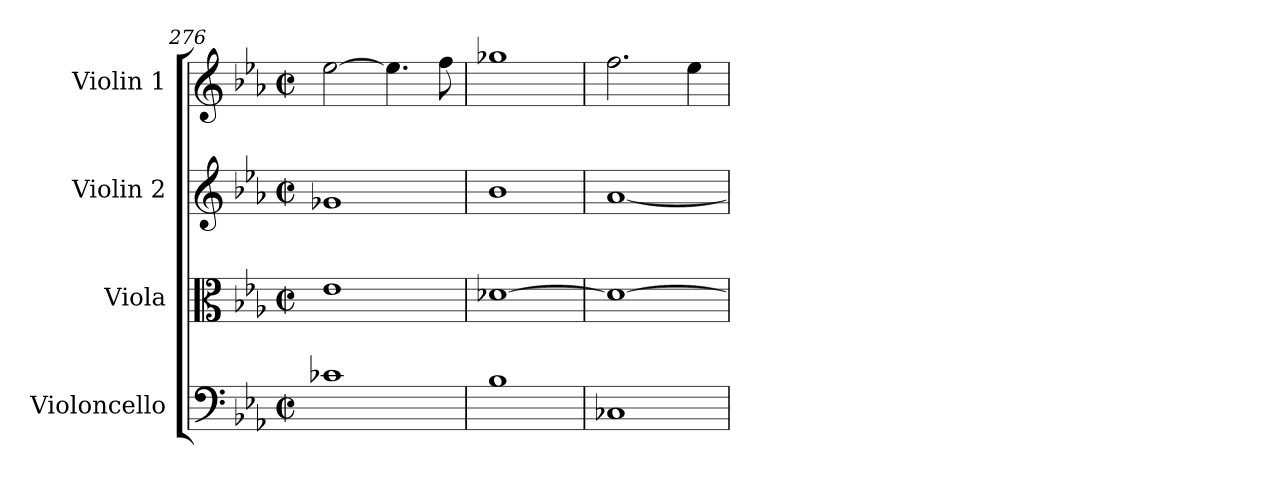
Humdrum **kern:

**kern	**kern	**kern	**kern
*part4	*part3	*part2	*part1
*staff4	*staff3	*staff2	*staff1
*I"Violoncello	*I"Viola	*I"Violin 2	*I"Violin 1
*I'Vc	*I'Vla	*I'Vln	*I'Vln
*clefF4	*clefC3	*clefG2	*clefG2
*k[b-e-a-]	*k[b-e-a-]	*k[b-e-a-]	*k[b-e-a-]
*M2/2	*M2/2	*M2/2	*M2/2
*met(c|)	*met(c|)	*met(c|)	*met(c|)
=276	=276	=276	=276
1c-X	1e-	1g-X	[2ee-\
.	.	.	4.ee-\]
.	.	.	8ff\
=277	=277	=277	=277
1B-	[1d-X	1b-	1gg-X
=278	=278	=278	=278
1C-X	1d-_	[1a-	2.ff\
.	.	.	4ee-\
=	=	=	=
*-	*-	*-	*-
